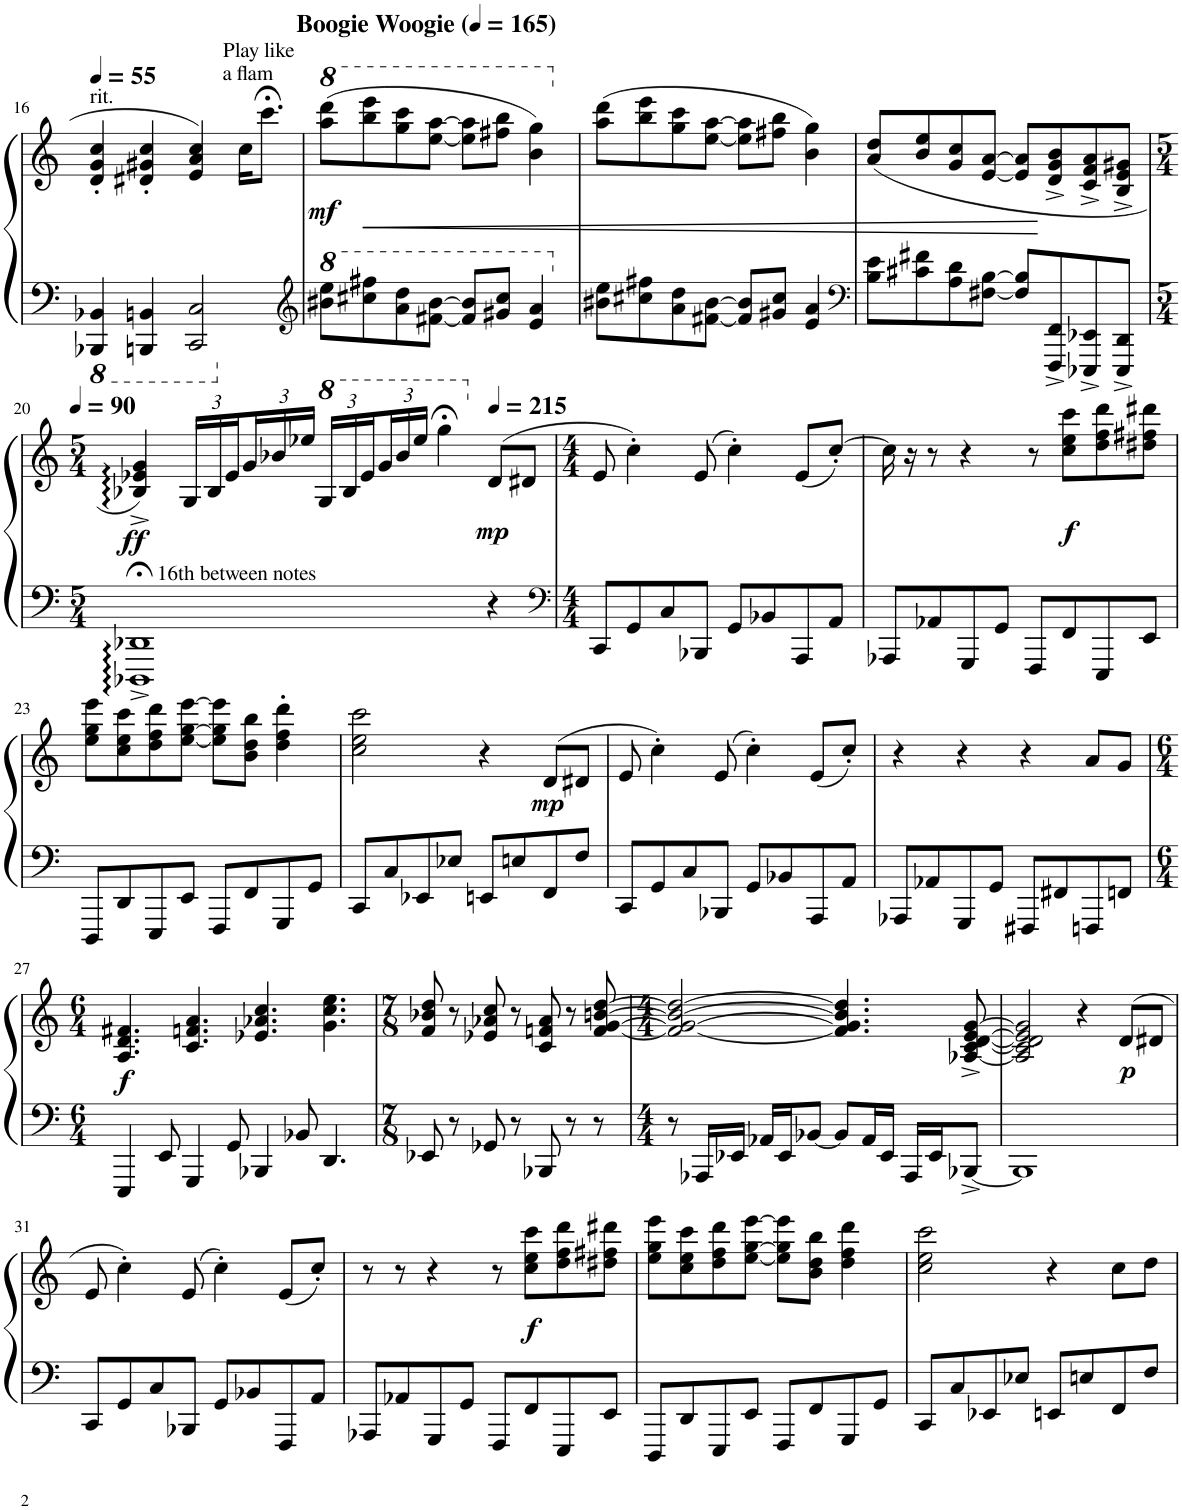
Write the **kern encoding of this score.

**kern	**kern	**dynam
*part1	*part1	*part1
*staff2	*staff1	*staff1/2
*I"Piano	*	*
*I'Pno.	*	*
!!LO:PB:g=z
*clefF4	*clefG2	*
*k[]	*k[]	*
*M4/4	*M4/4	*
*MM55	*MM55	*
*8ba	*	*
=16	=16	=16
!	!LO:TX:a:t=rit.	!
4BBBB-X/ 4BBB-X/	4d/' 4g/' 4cc/'	.
4BBBBn/ 4BBBn/	4d#X/' 4g#X/' 4cc/'	.
2CCC/ 2CC/	4e/ 4a/ 4cc/	.
!	!LO:TX:a:t=Play like	!
!	!LO:TX:a:t=a flam	!
.	16cc\KL	.
.	8.ccc;<\J	.
=17	=17	=17
*clefG2	*	*
*X8ba	*	*
*8va	*	*
*	*8va	*
*	*MM165	*
!	!LO:TX:a:B:t=Boogie Woogie	!
!	!	!LO:DY:b
8bb#X\ 8eee\L	(8aaa\ 8dddd\L	mf
!	!	!LO:HP:b
8ccc#X\ 8fff#X\	8bbb\ 8eeee\	<
8aa\ 8ddd\	8ggg\ 8cccc\	.
[8ff#X\ [8bb#\J	[8eee\ [8aaa\J	.
8ff#/] 8bb#/]L	8eee\] 8aaa\]L	.
8gg#X/ 8ccc#/J	8fff#X\ 8bbb\J	.
4ee/ 4aa/	4bb\ 4ggg\)	.
=18	=18	=18
*X8va	*	*
*	*X8va	*
8b#X\ 8ee\L	(8aa\ 8ddd\L	.
8cc#X\ 8ff#X\	8bb\ 8eee\	.
8a\ 8dd\	8gg\ 8ccc\	.
[8f#X\ [8b#\J	[8ee\ [8aa\J	.
8f#/] 8b#/]L	8ee\] 8aa\]L	.
8g#X/ 8cc#/J	8ff#X\ 8bb\J	.
4e/ 4a/	4b\ 4gg\)	.
=19	=19	=19
*clefF4	*	*
8B\ 8e\L	(8a/ 8dd/L	.
8c#X\ 8f#X\	8b/ 8ee/	.
8A\ 8d\	8g/ 8cc/	.
[8F#X\ [8B\J	[8e/ [8a/J	.
8F#/] 8B/]L	8e/] 8a/]L	.
8FFF/^ 8FF/^	8d/^ 8g/^ 8b/^	[
8EEE-X/^ 8EE-X/^	8c/^ 8f/^ 8a/^	.
8EEE-/^ 8DD/^J	8B/^ 8e/^ 8g#X/^J	.
!!LO:LB:g=z
=20	=20	=20
*M5/4	*M5/4	*
*	*MM90	*
!LO:TX:a:t=16th between notes	!	!
!	!	!LO:DY:b
1DDD-X;<^ 1DD-X;<^	4B-X/^ 4e-X/^ 4g/^)	ff
*	*Xbrackettup	*
.	24G/LL	.
.	24B-/	.
.	24e-/	.
.	24g/	.
.	24b-X/	.
.	24ee-X/JJ	.
*	*8va	*
.	24g/LL	.
.	24b-/	.
.	24ee-/	.
.	24gg/	.
.	24bb-/	.
.	24eee-/JJ	.
.	4ggg;<\	.
*	*X8va	*
*	*MM215	*
!	!	!LO:DY:b
4r	(8d/L	mp
.	8d#X/J	.
=21	=21	=21
*clefF4	*	*
*M4/4	*M4/4	*
8CC/L	8e/	.
8GG/	4cc'\)	.
8C/	.	.
8BBB-X/J	(8e/	.
8GG/L	4cc'\)	.
8BB-X/	.	.
8AAA/	(8e/L	.
8AA/J	[8cc'/J)	.
=22	=22	=22
8AAA-X/L	16cc\]	.
.	16r	.
8AA-X/	8r	.
8GGG/	4r	.
8GG/J	.	.
8FFF/L	8r	.
!	!	!LO:DY:b
8FF/	8cc\ 8ee\ 8ccc\L	f
8EEE/	8dd\ 8ff\ 8ddd\	.
8EE/J	8dd#X\ 8ff#X\ 8ddd#X\J	.
!!LO:LB:g=z
=23	=23	=23
8DDD/L	8ee\ 8gg\ 8eee\L	.
8DD/	8cc\ 8ee\ 8ccc\	.
8EEE/	8dd\ 8ff\ 8ddd\	.
8EE/J	[8ee\ [8gg\ [8eee\J	.
8FFF/L	8ee\] 8gg\] 8eee\]L	.
8FF/	8b\ 8dd\ 8bb\J	.
8GGG/	4dd\' 4ff\' 4ddd\'	.
8GG/J	.	.
=24	=24	=24
8CC/L	2cc\ 2ee\ 2ccc\	.
8C/	.	.
8EE-X/	.	.
8E-X/J	.	.
8EEn/L	4r	.
8En/	.	.
!	!	!LO:DY:b
8FF/	(8d/L	mp
8F/J	8d#X/J	.
=25	=25	=25
8CC/L	8e/	.
8GG/	4cc'\)	.
8C/	.	.
8BBB-X/J	(8e/	.
8GG/L	4cc'\)	.
8BB-X/	.	.
8AAA/	(8e/L	.
8AA/J	8cc'/J)	.
=26	=26	=26
8AAA-X/L	4r	.
8AA-X/	.	.
8GGG/	4r	.
8GG/J	.	.
8FFF#X/L	4r	.
8FF#X/	.	.
8FFFn/	8a/L	.
8FFn/J	8g/J	.
!!LO:LB:g=z
=27	=27	=27
*M6/4	*M6/4	*
!	!	!LO:DY:b
4EEE/	4.A/ 4.d/ 4.f#X/	f
8EE/	.	.
4GGG/	4.c/ 4.fn/ 4.a/	.
8GG/	.	.
4BBB-X/	4.e-X/ 4.a-X/ 4.cc/	.
8BB-X/	.	.
4.DD/	4.g\ 4.cc\ 4.ee\	.
=28	=28	=28
*M7/8	*M7/8	*
8EE-X/	8f/ 8b-X/ 8dd/	.
8r	8r	.
8GG-X/	8e-X/ 8a-X/ 8cc/	.
8r	8r	.
8BBB-X/	8c/ 8fn/ 8a-/	.
8r	8r	.
8r	[8f/ [8g/ [8bn/ [8dd/	.
=29	=29	=29
*M4/4	*M4/4	*
8r	2f/_ 2g/_ 2b/_ 2dd/_	.
16AAA-X/LL	.	.
16EE-X/JJ	.	.
16AA-X/LL	.	.
16EE-/J	.	.
[8BB-X/J	.	.
8BB-/L]	4.f/] 4.g/] 4.b/] 4.dd/]	.
16AA-/L	.	.
16EE-/JJ	.	.
16AAA-/LL	.	.
16EE-/J	.	.
[8BBB-X^/J	[8A-X/^ [8c/^ [8d/^ [8e/^ [8g/^	.
=30	=30	=30
1BBB-]	2A-/] 2c/] 2d/] 2e/] 2g/]	.
.	4r	.
!	!	!LO:DY:b
.	(8d/L	p
.	8d#X/J	.
!!LO:LB:g=z
=31	=31	=31
8CC/L	8e/	.
8GG/	4cc'\)	.
8C/	.	.
8BBB-X/J	(8e/	.
8GG/L	4cc'\)	.
8BB-X/	.	.
8FFF/	(8e/L	.
8AA/J	8cc'/J)	.
=32	=32	=32
8AAA-X/L	8r	.
8AA-X/	8r	.
8GGG/	4r	.
8GG/J	.	.
8FFF/L	8r	.
!	!	!LO:DY:b
8FF/	8cc\ 8ee\ 8ccc\L	f
8EEE/	8dd\ 8ff\ 8ddd\	.
8EE/J	8dd#X\ 8ff#X\ 8ddd#X\J	.
=33	=33	=33
8DDD/L	8ee\ 8gg\ 8eee\L	.
8DD/	8cc\ 8ee\ 8ccc\	.
8EEE/	8dd\ 8ff\ 8ddd\	.
8EE/J	[8ee\ [8gg\ [8eee\J	.
8FFF/L	8ee\] 8gg\] 8eee\]L	.
8FF/	8b\ 8dd\ 8bb\J	.
8GGG/	4dd\ 4ff\ 4ddd\	.
8GG/J	.	.
=34	=34	=34
8CC/L	2cc\ 2ee\ 2ccc\	.
8C/	.	.
8EE-X/	.	.
8E-X/J	.	.
8EEn/L	4r	.
8En/	.	.
8FF/	8cc\L	.
8F/J	8dd\J	.
=	=	=
*-	*-	*-
